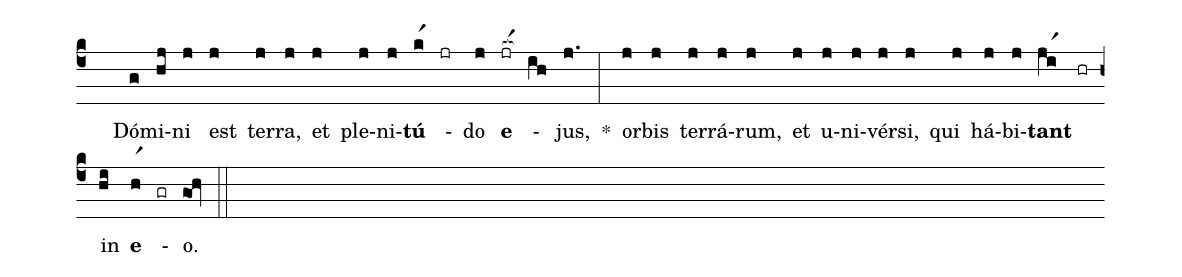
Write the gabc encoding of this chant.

%%
(c4)
( )Dó(g)mi(hj)ni(j) est(j) ter(j)ra,(j) et(j) ple(j)ni(j)<b>tú</b>(kr1) -(jr) do(j) <b>e</b>(jr[ocba:1{]) -(ih[ocba:1}]) jus,(j.) *(:)
or(j)bis(j) ter(j)rá(j)rum,(j) et(j) u(j)ni(j)vér(j)si,(j) qui(j) há(j)bi(j)<b>tant</b>(jir1)  (hr) in(hi) <b>e</b>(hr1) -(gr) o.(gOh) (::)
